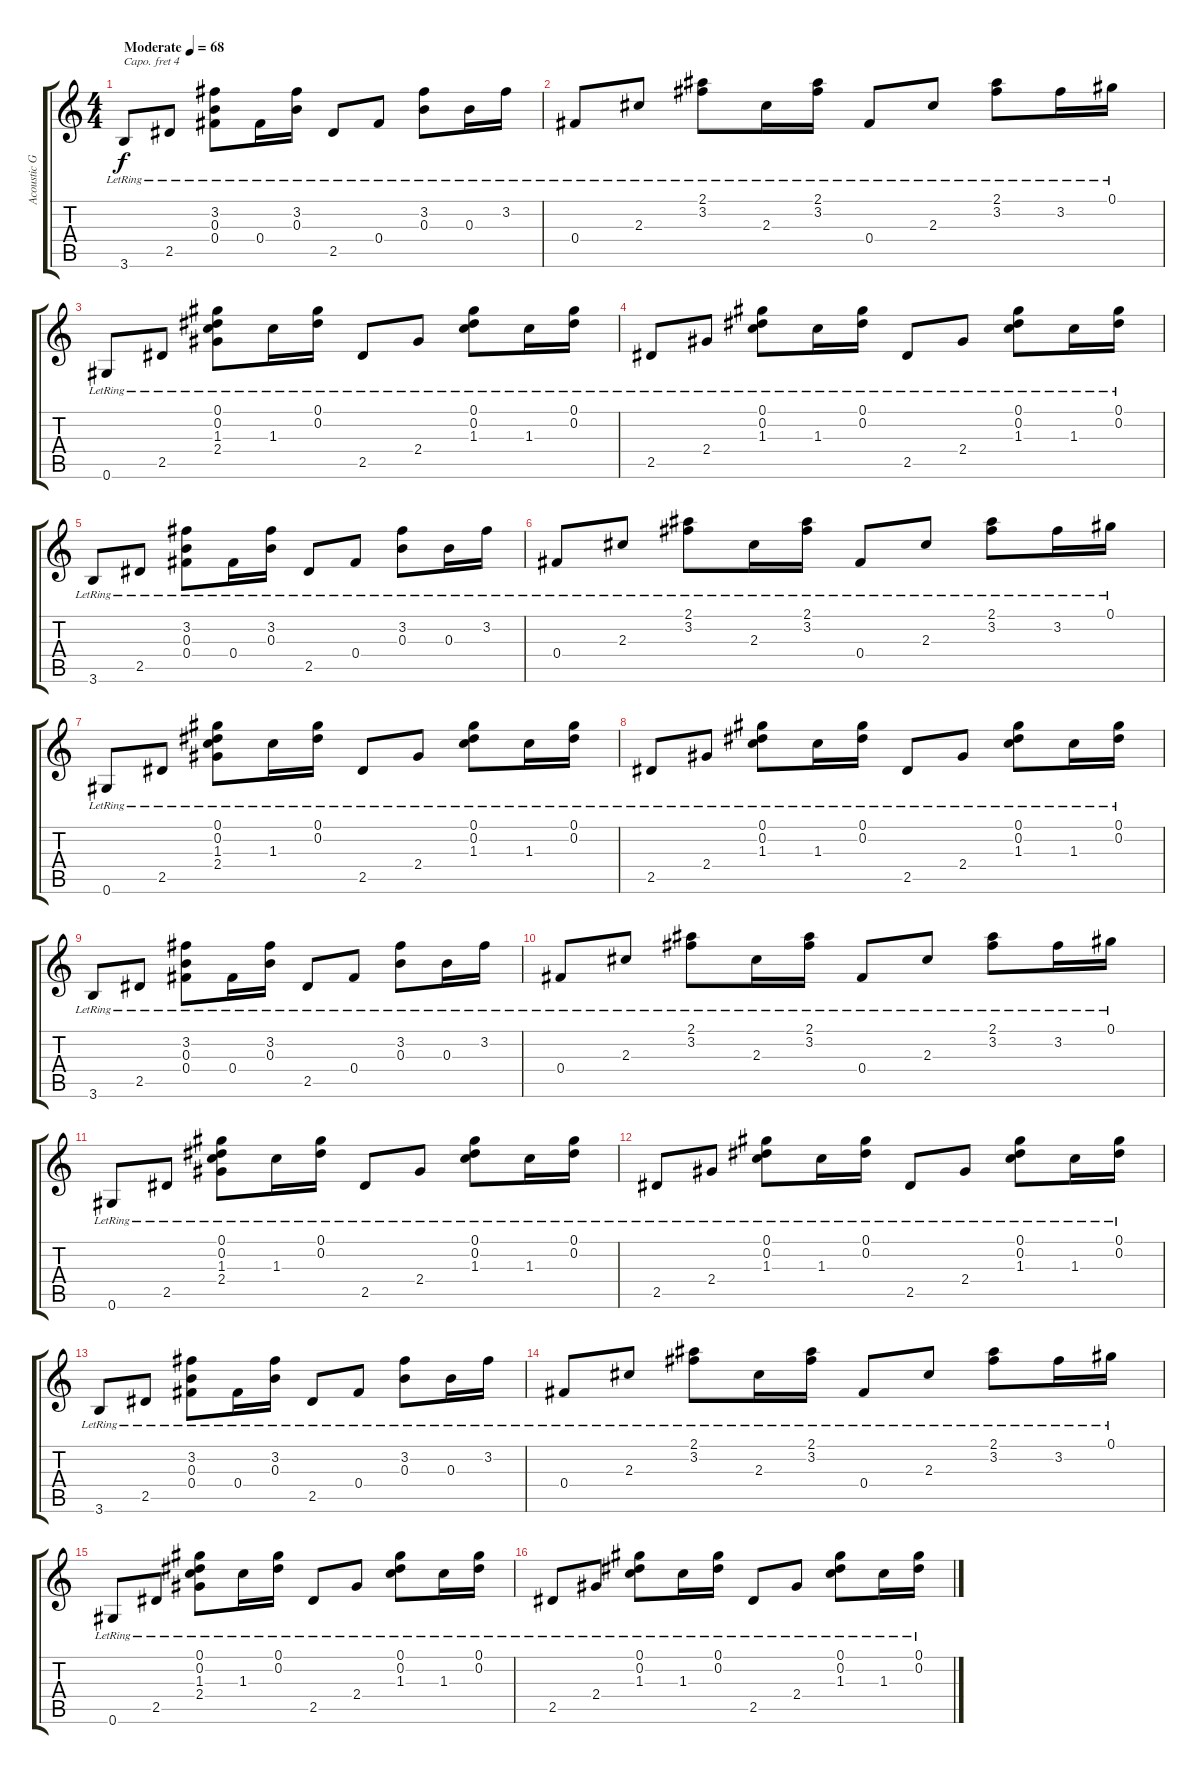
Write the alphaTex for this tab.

\track ("Acoustic Guitar" "Acoustic G") {instrument acousticguitarsteel}
\staff {score tabs}
\capo 4
\tuning (E4 B3 G3 D3 A2 E2) {hide}
\ts (4 4)
\tempo (68 "Moderate")
\clef g2
\ks c
3.6{lr}.8{dy f volume 10 instrument acousticguitarsteel} 2.5{lr}.8 (3.2{lr} 0.3{lr} 0.4{lr}).8 0.4{lr}.16 (3.2{lr} 0.3{lr}).16 2.5{lr}.8 0.4{lr}.8 (3.2{lr} 0.3{lr}).8 0.3{lr}.16 3.2{lr}.16 |
0.4{lr}.8 2.3{lr}.8 (2.1{lr} 3.2{lr}).8 2.3{lr}.16 (2.1{lr} 3.2{lr}).16 0.4{lr}.8 2.3{lr}.8 (2.1{lr} 3.2{lr}).8 3.2{lr}.16 0.1{lr}.16 |
0.6{lr}.8 2.5{lr}.8 (0.1{lr} 0.2{lr} 1.3{lr} 2.4{lr}).8 1.3{lr}.16 (0.1{lr} 0.2{lr}).16 2.5{lr}.8 2.4{lr}.8 (0.1{lr} 0.2{lr} 1.3{lr}).8 1.3{lr}.16 (0.1{lr} 0.2{lr}).16 |
2.5{lr}.8 2.4{lr}.8 (0.1{lr} 0.2{lr} 1.3{lr}).8 1.3{lr}.16 (0.1{lr} 0.2{lr}).16 2.5{lr}.8 2.4{lr}.8 (0.1{lr} 0.2{lr} 1.3{lr}).8 1.3{lr}.16 (0.1{lr} 0.2{lr}).16 |
3.6{lr}.8 2.5{lr}.8 (3.2{lr} 0.3{lr} 0.4{lr}).8 0.4{lr}.16 (3.2{lr} 0.3{lr}).16 2.5{lr}.8 0.4{lr}.8 (3.2{lr} 0.3{lr}).8 0.3{lr}.16 3.2{lr}.16 |
0.4{lr}.8 2.3{lr}.8 (2.1{lr} 3.2{lr}).8 2.3{lr}.16 (2.1{lr} 3.2{lr}).16 0.4{lr}.8 2.3{lr}.8 (2.1{lr} 3.2{lr}).8 3.2{lr}.16 0.1{lr}.16 |
0.6{lr}.8 2.5{lr}.8 (0.1{lr} 0.2{lr} 1.3{lr} 2.4{lr}).8 1.3{lr}.16 (0.1{lr} 0.2{lr}).16 2.5{lr}.8 2.4{lr}.8 (0.1{lr} 0.2{lr} 1.3{lr}).8 1.3{lr}.16 (0.1{lr} 0.2{lr}).16 |
2.5{lr}.8 2.4{lr}.8 (0.1{lr} 0.2{lr} 1.3{lr}).8 1.3{lr}.16 (0.1{lr} 0.2{lr}).16 2.5{lr}.8 2.4{lr}.8 (0.1{lr} 0.2{lr} 1.3{lr}).8 1.3{lr}.16 (0.1{lr} 0.2{lr}).16 |
3.6{lr}.8 2.5{lr}.8 (3.2{lr} 0.3{lr} 0.4{lr}).8 0.4{lr}.16 (3.2{lr} 0.3{lr}).16 2.5{lr}.8 0.4{lr}.8 (3.2{lr} 0.3{lr}).8 0.3{lr}.16 3.2{lr}.16 |
0.4{lr}.8 2.3{lr}.8 (2.1{lr} 3.2{lr}).8 2.3{lr}.16 (2.1{lr} 3.2{lr}).16 0.4{lr}.8 2.3{lr}.8 (2.1{lr} 3.2{lr}).8 3.2{lr}.16 0.1{lr}.16 |
0.6{lr}.8 2.5{lr}.8 (0.1{lr} 0.2{lr} 1.3{lr} 2.4{lr}).8 1.3{lr}.16 (0.1{lr} 0.2{lr}).16 2.5{lr}.8 2.4{lr}.8 (0.1{lr} 0.2{lr} 1.3{lr}).8 1.3{lr}.16 (0.1{lr} 0.2{lr}).16 |
2.5{lr}.8 2.4{lr}.8 (0.1{lr} 0.2{lr} 1.3{lr}).8 1.3{lr}.16 (0.1{lr} 0.2{lr}).16 2.5{lr}.8 2.4{lr}.8 (0.1{lr} 0.2{lr} 1.3{lr}).8 1.3{lr}.16 (0.1{lr} 0.2{lr}).16 |
3.6{lr}.8 2.5{lr}.8 (3.2{lr} 0.3{lr} 0.4{lr}).8 0.4{lr}.16 (3.2{lr} 0.3{lr}).16 2.5{lr}.8 0.4{lr}.8 (3.2{lr} 0.3{lr}).8 0.3{lr}.16 3.2{lr}.16 |
0.4{lr}.8 2.3{lr}.8 (2.1{lr} 3.2{lr}).8 2.3{lr}.16 (2.1{lr} 3.2{lr}).16 0.4{lr}.8 2.3{lr}.8 (2.1{lr} 3.2{lr}).8 3.2{lr}.16 0.1{lr}.16 |
0.6{lr}.8 2.5{lr}.8 (0.1{lr} 0.2{lr} 1.3{lr} 2.4{lr}).8 1.3{lr}.16 (0.1{lr} 0.2{lr}).16 2.5{lr}.8 2.4{lr}.8 (0.1{lr} 0.2{lr} 1.3{lr}).8 1.3{lr}.16 (0.1{lr} 0.2{lr}).16 |
2.5{lr}.8 2.4{lr}.8 (0.1{lr} 0.2{lr} 1.3{lr}).8 1.3{lr}.16 (0.1{lr} 0.2{lr}).16 2.5{lr}.8 2.4{lr}.8 (0.1{lr} 0.2{lr} 1.3{lr}).8 1.3{lr}.16 (0.1{lr} 0.2{lr}).16
